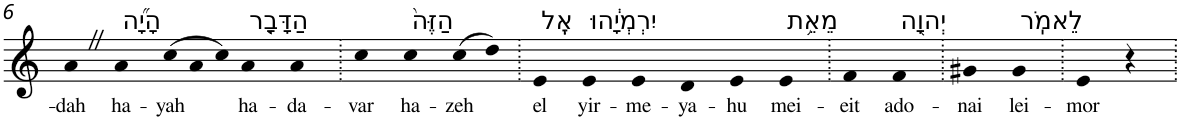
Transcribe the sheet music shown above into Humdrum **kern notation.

**kern	**text
*part1	*part1
*staff1	*staff1
*I"Piano	*
*I'Pno	*
!!LO:PB:g=z
*clefG2	*
*k[]	*
=6	=6
!	!LO:LY:b
4aZ	-dah
!LO:TX:a:t=הָיָ֞ה	!
!	!LO:LY:b
4a	ha-
*Xtuplet	*
!	!LO:LY:b
(>12cc	-yah
12a	.
12cc)	.
!LO:TX:a:t=הַדָּבָ֤ר	!
!	!LO:LY:b
4a	ha-
!	!LO:LY:b
4a	-da-
=7.	=7.
!	!LO:LY:b
4cc	-var
!LO:TX:a:t=הַזֶּה֙	!
!	!LO:LY:b
4cc	ha-
!	!LO:LY:b
(>8cc	-zeh
8dd)	.
=8.	=8.
!LO:TX:a:t=אֶֽל	!
!	!LO:LY:b
4e	el
!LO:TX:a:t=יִרְמְיָ֔הוּ	!
!	!LO:LY:b
4e	yir-
!	!LO:LY:b
4e	-me-
!	!LO:LY:b
4d	-ya-
!	!LO:LY:b
4e	-hu
!LO:TX:a:t=מֵאֵ֥ת	!
!	!LO:LY:b
4e	mei-
=9.	=9.
!	!LO:LY:b
4f	-eit
!LO:TX:a:t=יְהוָ֖ה	!
!	!LO:LY:b
4f	ado-
=10.	=10.
!	!LO:LY:b
4g#X	-nai
!LO:TX:a:t=לֵאמֹֽר	!
!	!LO:LY:b
4g#	lei-
=11.	=11.
!	!LO:LY:b
4e	-mor
4r	.
=.	=.
*-	*-
